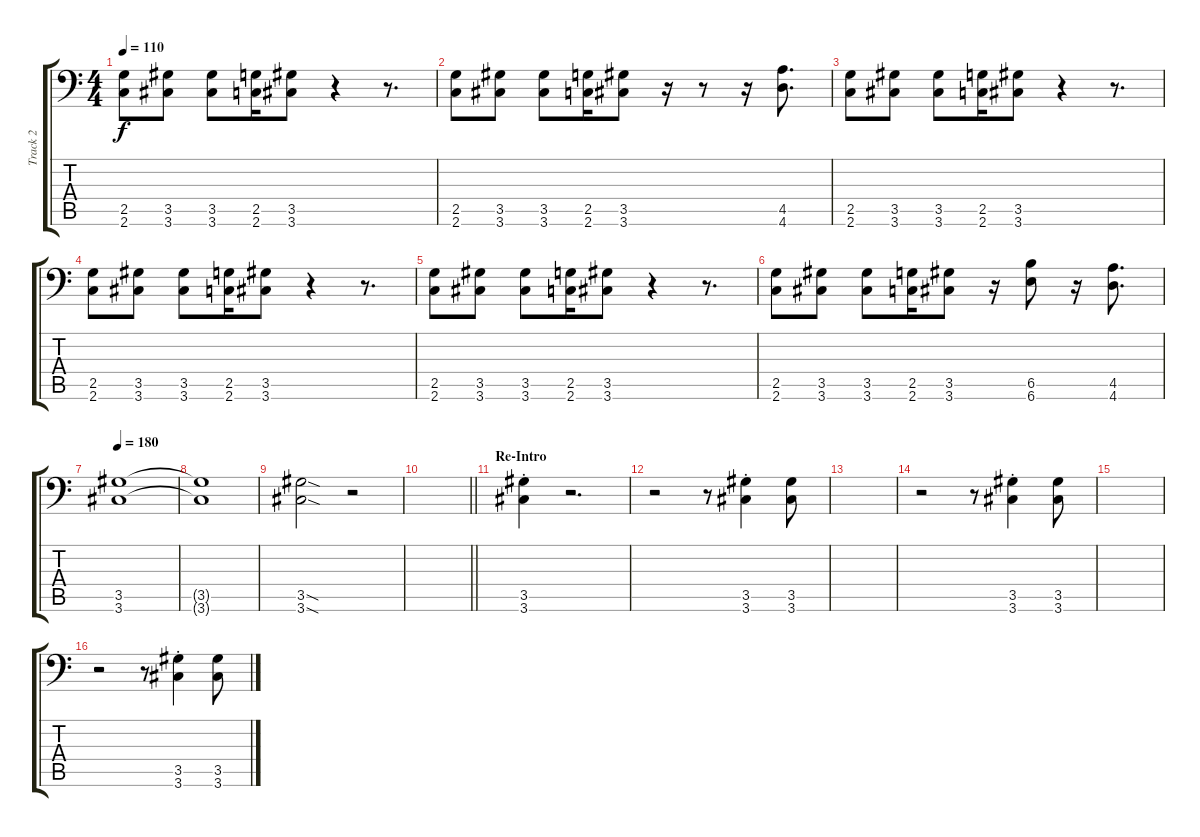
\track ("Track 2" "Track 2") {instrument distortionguitar}
\staff {score tabs}
\tuning (C4 G3 Eb3 Bb2 F2 Bb1) {hide}
\ts (4 4)
\tempo 110
\clef f4
\ks c
(2.5 2.6).8{dy f} (3.5 3.6).8 (3.5 3.6).8 (2.5 2.6).16 (3.5 3.6).8 r.4 r.8{d} |
(2.5 2.6).8 (3.5 3.6).8 (3.5 3.6).8 (2.5 2.6).16 (3.5 3.6).8 r.16 r.8 r.16 (4.5 4.6).8{d} |
(2.5 2.6).8 (3.5 3.6).8 (3.5 3.6).8 (2.5 2.6).16 (3.5 3.6).8 r.4 r.8{d} |
(2.5 2.6).8 (3.5 3.6).8 (3.5 3.6).8 (2.5 2.6).16 (3.5 3.6).8 r.4 r.8{d} |
(2.5 2.6).8 (3.5 3.6).8 (3.5 3.6).8 (2.5 2.6).16 (3.5 3.6).8 r.4 r.8{d} |
(2.5 2.6).8 (3.5 3.6).8 (3.5 3.6).8 (2.5 2.6).16 (3.5 3.6).8 r.16 (6.5 6.6).8 r.16 (4.5 4.6).8{d} |
\tempo 180
(3.5 3.6).1 |
(3.5{t} 3.6{t}).1 |
(3.5{sod} 3.6{sod}).2 r.2 |
\barLineRight lightlight
|
\section ("" "Re-Intro")
(3.5{st} 3.6{st}).4 r.2{d} |
r.2 r.8 (3.5{st} 3.6{st}).4 (3.5 3.6).8 |
|
r.2 r.8 (3.5{st} 3.6{st}).4 (3.5 3.6).8 |
|
r.2 r.8 (3.5{st} 3.6{st}).4 (3.5 3.6).8
